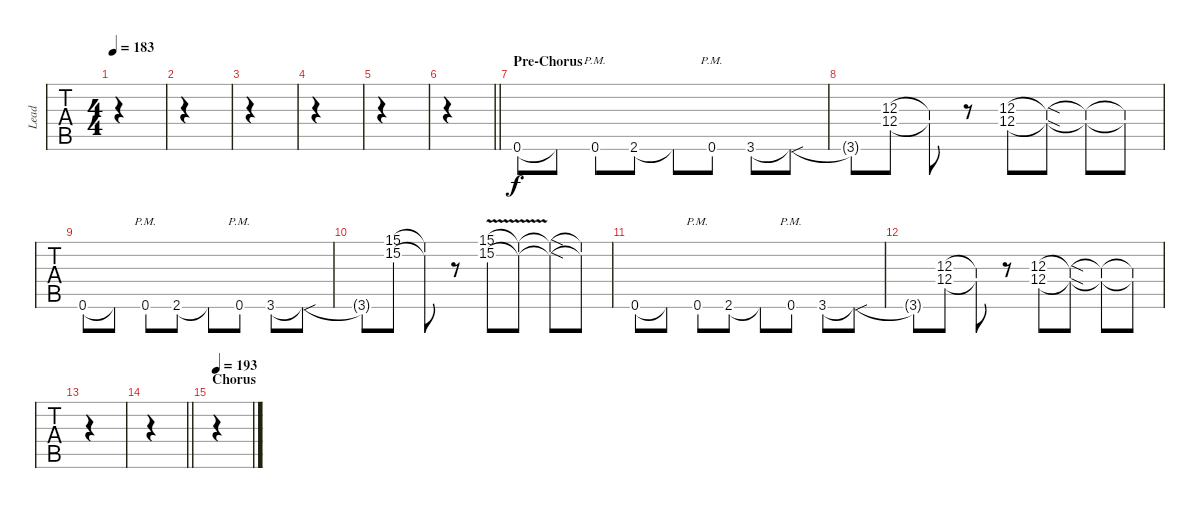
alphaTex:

\track ("Lead" "Lead") {instrument distortionguitar}
\staff {tabs}
\tuning (E4 B3 G3 D3 A2 E2) {hide}
\ts (4 4)
\tempo 183
\clef g2
\ks c
|
|
|
|
|
\barLineRight lightlight
|
\section ("" "Pre-Chorus")
0.6.8 0.6{t}.8 0.6{pm}.8 2.6.8 2.6{t}.8 0.6{pm}.8 3.6.8 3.6{sou t}.8 |
3.6{t}.8 (12.3 12.4).8 (12.3{t} 12.4{t}).8 r.8 (12.3 12.4).8 (12.3{sod t} 12.4{sod t}).8 (12.3{t} 12.4{t}).8 (12.3{t} 12.4{t}).8 |
0.6.8 0.6{t}.8 0.6{pm}.8 2.6.8 2.6{t}.8 0.6{pm}.8 3.6.8 3.6{sou t}.8 |
3.6{t}.8 (15.1 15.2).8 (15.1{t} 15.2{t}).8 r.8 (15.1{v} 15.2{v}).8 (15.1{t} 15.2{t}).8 (15.1{sod t} 15.2{sod t}).8 (15.1{t} 15.2{t}).8 |
0.6.8 0.6{t}.8 0.6{pm}.8 2.6.8 2.6{t}.8 0.6{pm}.8 3.6.8 3.6{sou t}.8 |
3.6{t}.8 (12.3 12.4).8 (12.3{t} 12.4{t}).8 r.8 (12.3 12.4).8 (12.3{sod t} 12.4{sod t}).8 (12.3{t} 12.4{t}).8 (12.3{t} 12.4{t}).8 |
|
\barLineRight lightlight
|
\section ("" "Chorus")
\tempo (193 0.125)
